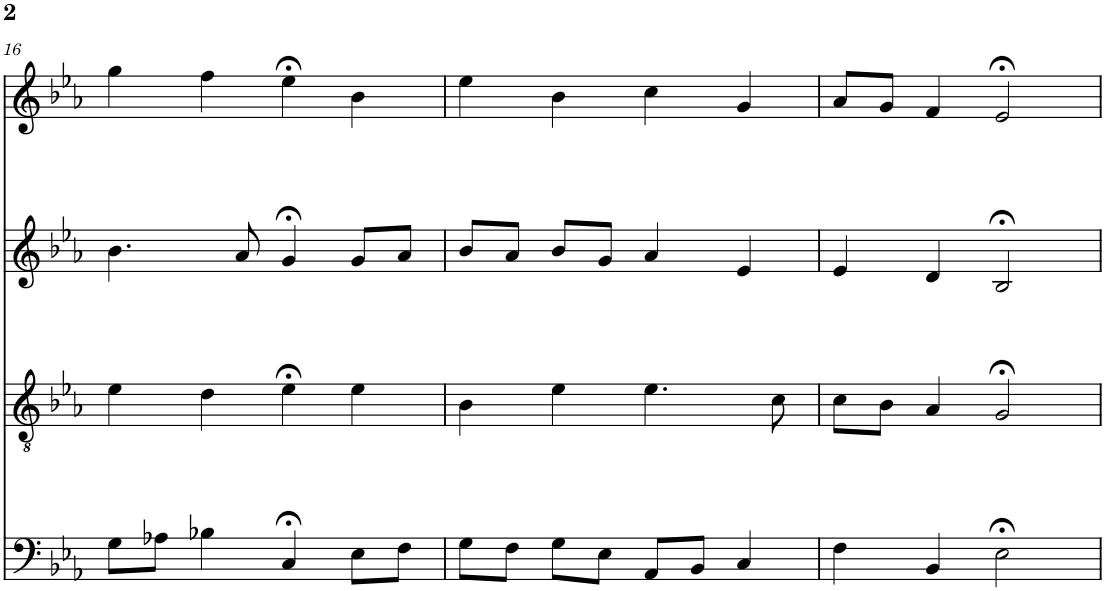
**kern	**kern	**kern	**kern
*part4	*part3	*part2	*part1
*staff4	*staff3	*staff2	*staff1
*I"bass	*I"tenor	*I"alto	*I"soprn
!!LO:PB:g=z
*clefF4	*clefGv2	*clefG2	*clefG2
*k[b-e-a-]	*k[b-e-a-]	*k[b-e-a-]	*k[b-e-a-]
*E-:	*E-:	*E-:	*E-:
*M4/4	*M4/4	*M4/4	*M4/4
=16	=16	=16	=16
8G\L	4e-\	4.b-\	4gg\
8A-X\J	.	.	.
4B-X\	4d\	.	4ff\
.	.	8a-/	.
4C;</	4e-;<\	4g;</	4ee-;<\
8E-\L	4e-\	8g/L	4b-\
8F\J	.	8a-/J	.
=17	=17	=17	=17
8G\L	4B-\	8b-/L	4ee-\
8F\J	.	8a-/J	.
8G\L	4e-\	8b-/L	4b-\
8E-\J	.	8g/J	.
8AA-/L	4.e-\	4a-/	4cc\
8BB-/J	.	.	.
4C/	.	4e-/	4g/
.	8c\	.	.
=18	=18	=18	=18
4F\	8c\L	4e-/	8a-/L
.	8B-\J	.	8g/J
4BB-/	4A-/	4d/	4f/
2E-;<\	2G;</	2B-;</	2e-;</
=	=	=	=
*-	*-	*-	*-
